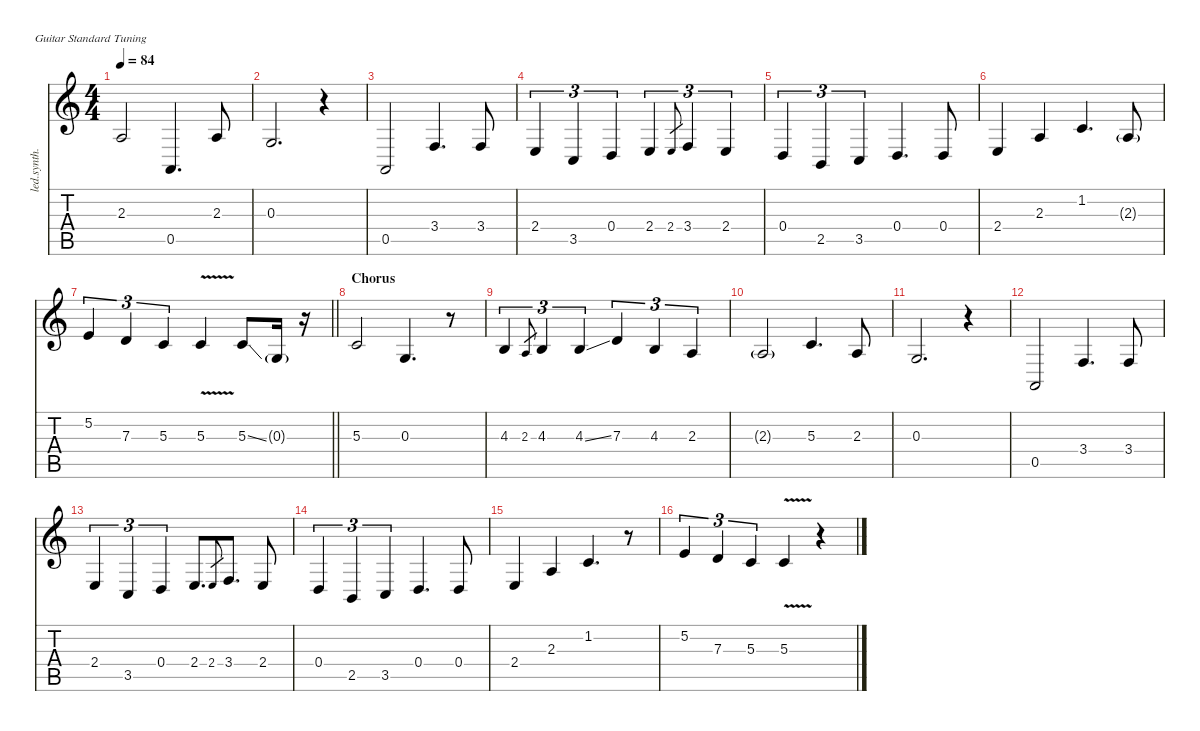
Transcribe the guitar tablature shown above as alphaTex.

\defaultSystemsLayout 4
\hideDynamics
\bracketExtendMode nobrackets
\otherSystemsTrackNameOrientation horizontal
\track ("Voice normal ( without capo)" "led.synth.") {instrument lead6voice}
\staff {score tabs}
\tuning (E4 B3 G3 D3 A2 E2)
\ts (4 4)
\tempo 84
\clef g2
\ks c
2.3.2{dy mp beam Up} 0.5.4{d dy f beam Up} 2.3.8{beam Up} |
0.3.2{d beam Up} r.4{beam Up} |
0.5.2{beam Up} 3.4.4{d beam Up} 3.4.8{beam Up} |
2.4.4{tu (3 2) beam Up} 3.5.4{tu (3 2) beam Up} 0.4.4{tu (3 2) beam Up} 2.4.4{tu (3 2) beam Up} 2.4.8{gr dy mf beam Up} 3.4.4{tu (3 2) dy f beam Up} 2.4.4{tu (3 2) beam Up} |
0.4.4{tu (3 2) beam Up} 2.5.4{tu (3 2) beam Up} 3.5.4{tu (3 2) beam Up} 0.4.4{d beam Up} 0.4.8{beam Up} |
2.4.4{beam Up} 2.3.4{beam Up} 1.2.4{d beam Up} 2.3{g}.8{beam Up} |
\barLineRight lightlight
5.2.4{tu (3 2) beam Up} 7.3.4{tu (3 2) beam Up} 5.3.4{tu (3 2) beam Up} 5.3{v}.4{beam Up} 5.3{ss}.8{beam Up} 0.3{g}.16{beam Up} r.16{beam Up} |
\section ("" "Chorus")
5.3.2{beam Up} 0.3.4{d beam Up} r.8{beam Up} |
4.3.4{tu (3 2) beam Up} 2.3.8{gr dy mf beam Up} 4.3.4{tu (3 2) dy f beam Up} 4.3{ss}.4{tu (3 2) beam Up} 7.3.4{tu (3 2) beam Up} 4.3.4{tu (3 2) beam Up} 2.3.4{tu (3 2) beam Up} |
2.3{g}.2{beam Up} 5.3.4{d beam Up} 2.3.8{beam Up} |
0.3.2{d beam Up} r.4{beam Up} |
0.5.2{beam Up} 3.4.4{d beam Up} 3.4.8{beam Up} |
2.4.4{tu (3 2) beam Up} 3.5.4{tu (3 2) beam Up} 0.4.4{tu (3 2) beam Up} 2.4.8{d beam Up} 2.4.8{gr dy mf beam Up} 3.4.8{d dy f beam Up} 2.4.8{beam Up} |
0.4.4{tu (3 2) beam Up} 2.5.4{tu (3 2) beam Up} 3.5.4{tu (3 2) beam Up} 0.4.4{d beam Up} 0.4.8{beam Up} |
2.4.4{beam Up} 2.3.4{beam Up} 1.2.4{d beam Up} r.8{beam Up} |
5.2.4{tu (3 2) beam Up} 7.3.4{tu (3 2) beam Up} 5.3.4{tu (3 2) beam Up} 5.3{v}.4{beam Up} r.4{beam Up}
